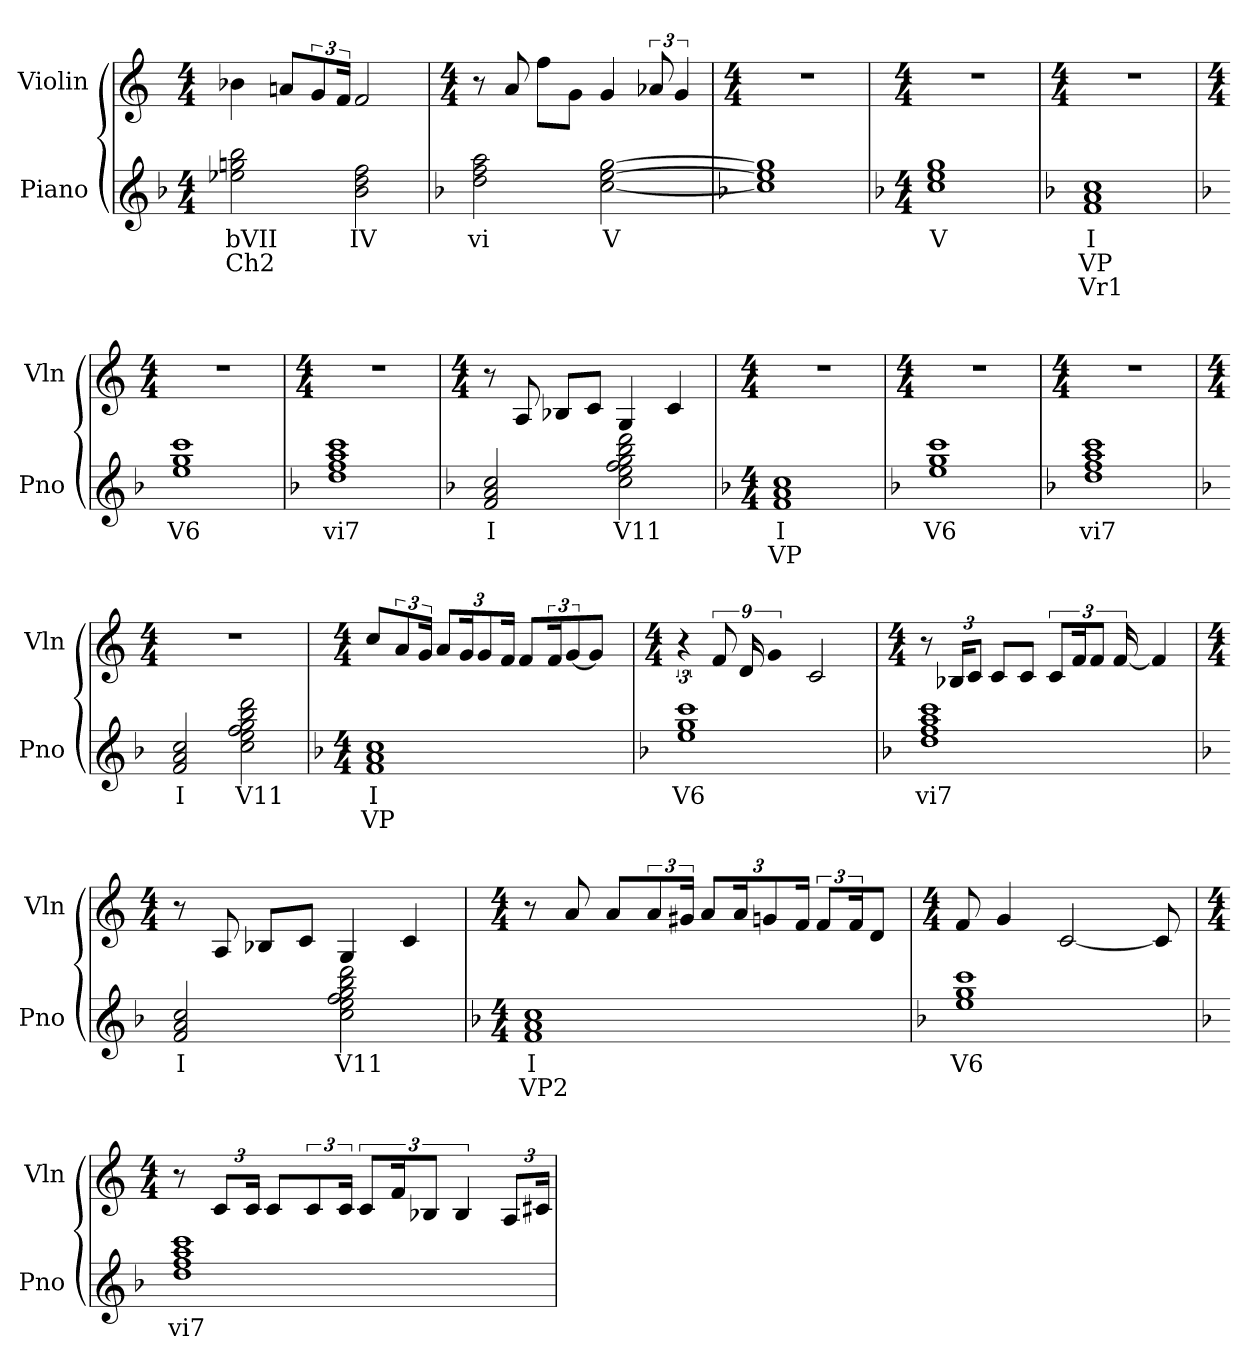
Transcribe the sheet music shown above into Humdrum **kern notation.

**kern	**text	**text	**text	**kern
*part2	*part2	*part2	*part2	*part1
*staff2	*staff2	*staff2	*staff2	*staff1
*I"Piano	*	*	*	*I"Violin
*I'Pno	*	*	*	*I'Vln
*k[b-]	*	*	*	*
*F:	*	*	*	*
*M4/4	*	*	*	*M4/4
=	=	=	=	=
2ee-X 2ggn 2bb-	bVII	Ch2	.	4b-X
.	.	.	.	8anL
.	.	.	.	12g
.	.	.	.	24fJk
2b- 2dd 2ff	IV	.	.	2f
=	=	=	=	=
*k[b-]	*	*	*	*
*F:	*	*	*	*
*	*	*	*	*M4/4
2dd 2ff 2aa	vi	.	.	8r
.	.	.	.	8a
.	.	.	.	8ffL
.	.	.	.	8gJ
[2cc [2ee [2gg	V	.	.	4g
.	.	.	.	12a-X
.	.	.	.	6g
=	=	=	=	=
*k[b-]	*	*	*	*
*F:	*	*	*	*
*	*	*	*	*M4/4
1cc] 1ee] 1gg]	.	.	.	1r
=	=	=	=	=
*k[b-]	*	*	*	*
*F:	*	*	*	*
*M4/4	*	*	*	*M4/4
1cc 1ee 1gg	V	.	.	1r
=	=	=	=	=
*k[b-]	*	*	*	*
*F:	*	*	*	*
*	*	*	*	*M4/4
1f 1a 1cc	I	VP	Vr1	1r
=	=	=	=	=
*k[b-]	*	*	*	*
*F:	*	*	*	*
*	*	*	*	*M4/4
1ee 1gg 1ccc	V6	.	.	1r
=	=	=	=	=
*k[b-]	*	*	*	*
*F:	*	*	*	*
*	*	*	*	*M4/4
1dd 1ff 1aa 1ccc	vi7	.	.	1r
=	=	=	=	=
*k[b-]	*	*	*	*
*F:	*	*	*	*
*	*	*	*	*M4/4
2f 2a 2cc	I	.	.	8r
.	.	.	.	8A
.	.	.	.	8B-XL
.	.	.	.	8cJ
2cc 2ee 2gg 2bb- 2ddd 2ff	V11	.	.	4G
.	.	.	.	4c
=	=	=	=	=
*k[b-]	*	*	*	*
*F:	*	*	*	*
*M4/4	*	*	*	*M4/4
1f 1a 1cc	I	VP	.	1r
=	=	=	=	=
*k[b-]	*	*	*	*
*F:	*	*	*	*
*	*	*	*	*M4/4
1ee 1gg 1ccc	V6	.	.	1r
=	=	=	=	=
*k[b-]	*	*	*	*
*F:	*	*	*	*
*	*	*	*	*M4/4
1dd 1ff 1aa 1ccc	vi7	.	.	1r
=	=	=	=	=
*k[b-]	*	*	*	*
*F:	*	*	*	*
*	*	*	*	*M4/4
2f 2a 2cc	I	.	.	1r
2cc 2ee 2gg 2bb- 2ddd 2ff	V11	.	.	.
=	=	=	=	=
*k[b-]	*	*	*	*
*F:	*	*	*	*
*M4/4	*	*	*	*M4/4
1f 1a 1cc	I	VP	.	8ccL
.	.	.	.	12a
.	.	.	.	24gJk
.	.	.	.	12aL
.	.	.	.	24gk
.	.	.	.	12g
.	.	.	.	24fJk
.	.	.	.	8fL
.	.	.	.	24fJk
.	.	.	.	[12g
.	.	.	.	4g]
=	=	=	=	=
*k[b-]	*	*	*	*
*F:	*	*	*	*
*	*	*	*	*M4/4
1ee 1gg 1ccc	V6	.	.	6r
.	.	.	.	9f
.	.	.	.	18d
.	.	.	.	6g
.	.	.	.	2c
=	=	=	=	=
*k[b-]	*	*	*	*
*F:	*	*	*	*
*	*	*	*	*M4/4
1dd 1ff 1aa 1ccc	vi7	.	.	8r
.	.	.	.	24B-XKL
.	.	.	.	12cJ
.	.	.	.	8cL
.	.	.	.	8cJ
.	.	.	.	12cL
.	.	.	.	24fk
.	.	.	.	12fJ
.	.	.	.	[24f
.	.	.	.	4f]
=	=	=	=	=
*k[b-]	*	*	*	*
*F:	*	*	*	*
*	*	*	*	*M4/4
2f 2a 2cc	I	.	.	8r
.	.	.	.	8A
.	.	.	.	8B-XL
.	.	.	.	8cJ
2cc 2ee 2gg 2bb- 2ddd 2ff	V11	.	.	4G
.	.	.	.	4c
=	=	=	=	=
*k[b-]	*	*	*	*
*F:	*	*	*	*
*M4/4	*	*	*	*M4/4
1f 1a 1cc	I	VP2	.	8r
.	.	.	.	8a
.	.	.	.	8aL
.	.	.	.	12a
.	.	.	.	24g#XJk
.	.	.	.	12aL
.	.	.	.	24ak
.	.	.	.	12gn
.	.	.	.	24fJk
.	.	.	.	12fL
.	.	.	.	24fk
.	.	.	.	8dJ
=	=	=	=	=
*k[b-]	*	*	*	*
*F:	*	*	*	*
*	*	*	*	*M4/4
1ee 1gg 1ccc	V6	.	.	8f
.	.	.	.	4g
.	.	.	.	[2c
.	.	.	.	8c]
=	=	=	=	=
*k[b-]	*	*	*	*
*F:	*	*	*	*
*	*	*	*	*M4/4
1dd 1ff 1aa 1ccc	vi7	.	.	8r
.	.	.	.	12cL
.	.	.	.	24cJk
.	.	.	.	8cL
.	.	.	.	12c
.	.	.	.	24cJk
.	.	.	.	12cL
.	.	.	.	24fk
.	.	.	.	12B-XJ
.	.	.	.	6B-
.	.	.	.	12AL
.	.	.	.	24c#XJk
=	=	=	=	=
*-	*-	*-	*-	*-
